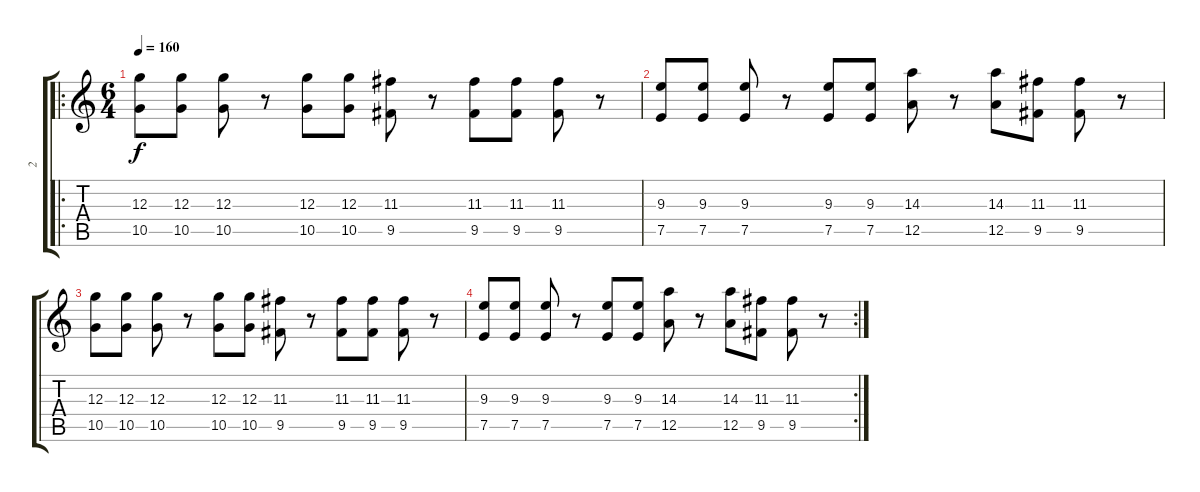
\track ("2" "2") {instrument overdrivenguitar}
\staff {score tabs}
\tuning (E4 B3 G3 D3 A2 E2) {hide}
\ro
\ts (6 4)
\tempo 160
\clef g2
\ks c
(12.3 10.5).8{dy f instrument overdrivenguitar} (12.3 10.5).8 (12.3 10.5).8 r.8 (12.3 10.5).8 (12.3 10.5).8 (11.3 9.5).8 r.8 (11.3 9.5).8 (11.3 9.5).8 (11.3 9.5).8 r.8 |
(9.3 7.5).8 (9.3 7.5).8 (9.3 7.5).8 r.8 (9.3 7.5).8 (9.3 7.5).8 (14.3 12.5).8 r.8 (14.3 12.5).8 (11.3 9.5).8 (11.3 9.5).8 r.8 |
(12.3 10.5).8 (12.3 10.5).8 (12.3 10.5).8 r.8 (12.3 10.5).8 (12.3 10.5).8 (11.3 9.5).8 r.8 (11.3 9.5).8 (11.3 9.5).8 (11.3 9.5).8 r.8 |
\rc 2
(9.3 7.5).8 (9.3 7.5).8 (9.3 7.5).8 r.8 (9.3 7.5).8 (9.3 7.5).8 (14.3 12.5).8 r.8 (14.3 12.5).8 (11.3 9.5).8 (11.3 9.5).8 r.8
